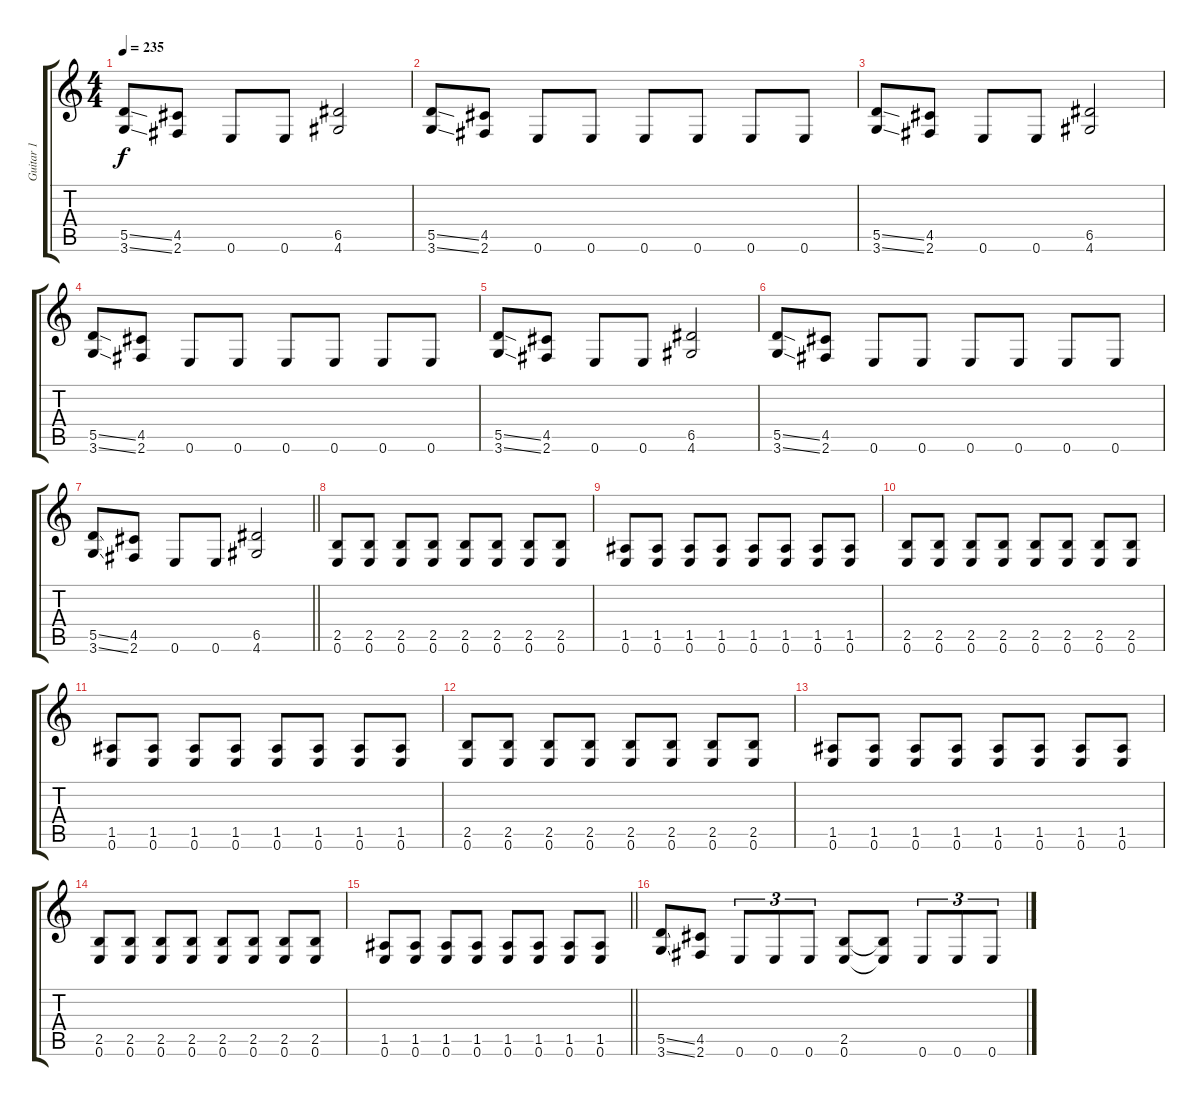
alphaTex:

\track ("Guitar 1" "Guitar 1") {instrument distortionguitar}
\staff {score tabs}
\tuning (E4 B3 G3 D3 A2 E2) {hide}
\ts (4 4)
\tempo 235
\clef g2
\ks c
(5.5{ss} 3.6{ss}).8{dy f} (4.5 2.6).8 0.6.8 0.6.8 (6.5 4.6).2 |
(5.5{ss} 3.6{ss}).8 (4.5 2.6).8 0.6.8 0.6.8 0.6.8 0.6.8 0.6.8 0.6.8 |
(5.5{ss} 3.6{ss}).8 (4.5 2.6).8 0.6.8 0.6.8 (6.5 4.6).2 |
(5.5{ss} 3.6{ss}).8 (4.5 2.6).8 0.6.8 0.6.8 0.6.8 0.6.8 0.6.8 0.6.8 |
(5.5{ss} 3.6{ss}).8 (4.5 2.6).8 0.6.8 0.6.8 (6.5 4.6).2 |
(5.5{ss} 3.6{ss}).8 (4.5 2.6).8 0.6.8 0.6.8 0.6.8 0.6.8 0.6.8 0.6.8 |
\barLineRight lightlight
(5.5{ss} 3.6{ss}).8 (4.5 2.6).8 0.6.8 0.6.8 (6.5 4.6).2 |
(2.5 0.6).8 (2.5 0.6).8 (2.5 0.6).8 (2.5 0.6).8 (2.5 0.6).8 (2.5 0.6).8 (2.5 0.6).8 (2.5 0.6).8 |
(1.5 0.6).8 (1.5 0.6).8 (1.5 0.6).8 (1.5 0.6).8 (1.5 0.6).8 (1.5 0.6).8 (1.5 0.6).8 (1.5 0.6).8 |
(2.5 0.6).8 (2.5 0.6).8 (2.5 0.6).8 (2.5 0.6).8 (2.5 0.6).8 (2.5 0.6).8 (2.5 0.6).8 (2.5 0.6).8 |
(1.5 0.6).8 (1.5 0.6).8 (1.5 0.6).8 (1.5 0.6).8 (1.5 0.6).8 (1.5 0.6).8 (1.5 0.6).8 (1.5 0.6).8 |
(2.5 0.6).8 (2.5 0.6).8 (2.5 0.6).8 (2.5 0.6).8 (2.5 0.6).8 (2.5 0.6).8 (2.5 0.6).8 (2.5 0.6).8 |
(1.5 0.6).8 (1.5 0.6).8 (1.5 0.6).8 (1.5 0.6).8 (1.5 0.6).8 (1.5 0.6).8 (1.5 0.6).8 (1.5 0.6).8 |
(2.5 0.6).8 (2.5 0.6).8 (2.5 0.6).8 (2.5 0.6).8 (2.5 0.6).8 (2.5 0.6).8 (2.5 0.6).8 (2.5 0.6).8 |
\barLineRight lightlight
(1.5 0.6).8 (1.5 0.6).8 (1.5 0.6).8 (1.5 0.6).8 (1.5 0.6).8 (1.5 0.6).8 (1.5 0.6).8 (1.5 0.6).8 |
(5.5{ss} 3.6{ss}).8 (4.5 2.6).8 0.6.8{tu (3 2)} 0.6.8{tu (3 2)} 0.6.8{tu (3 2)} (2.5 0.6).8 (2.5{t} 0.6{t}).8 0.6.8{tu (3 2)} 0.6.8{tu (3 2)} 0.6.8{tu (3 2)}
